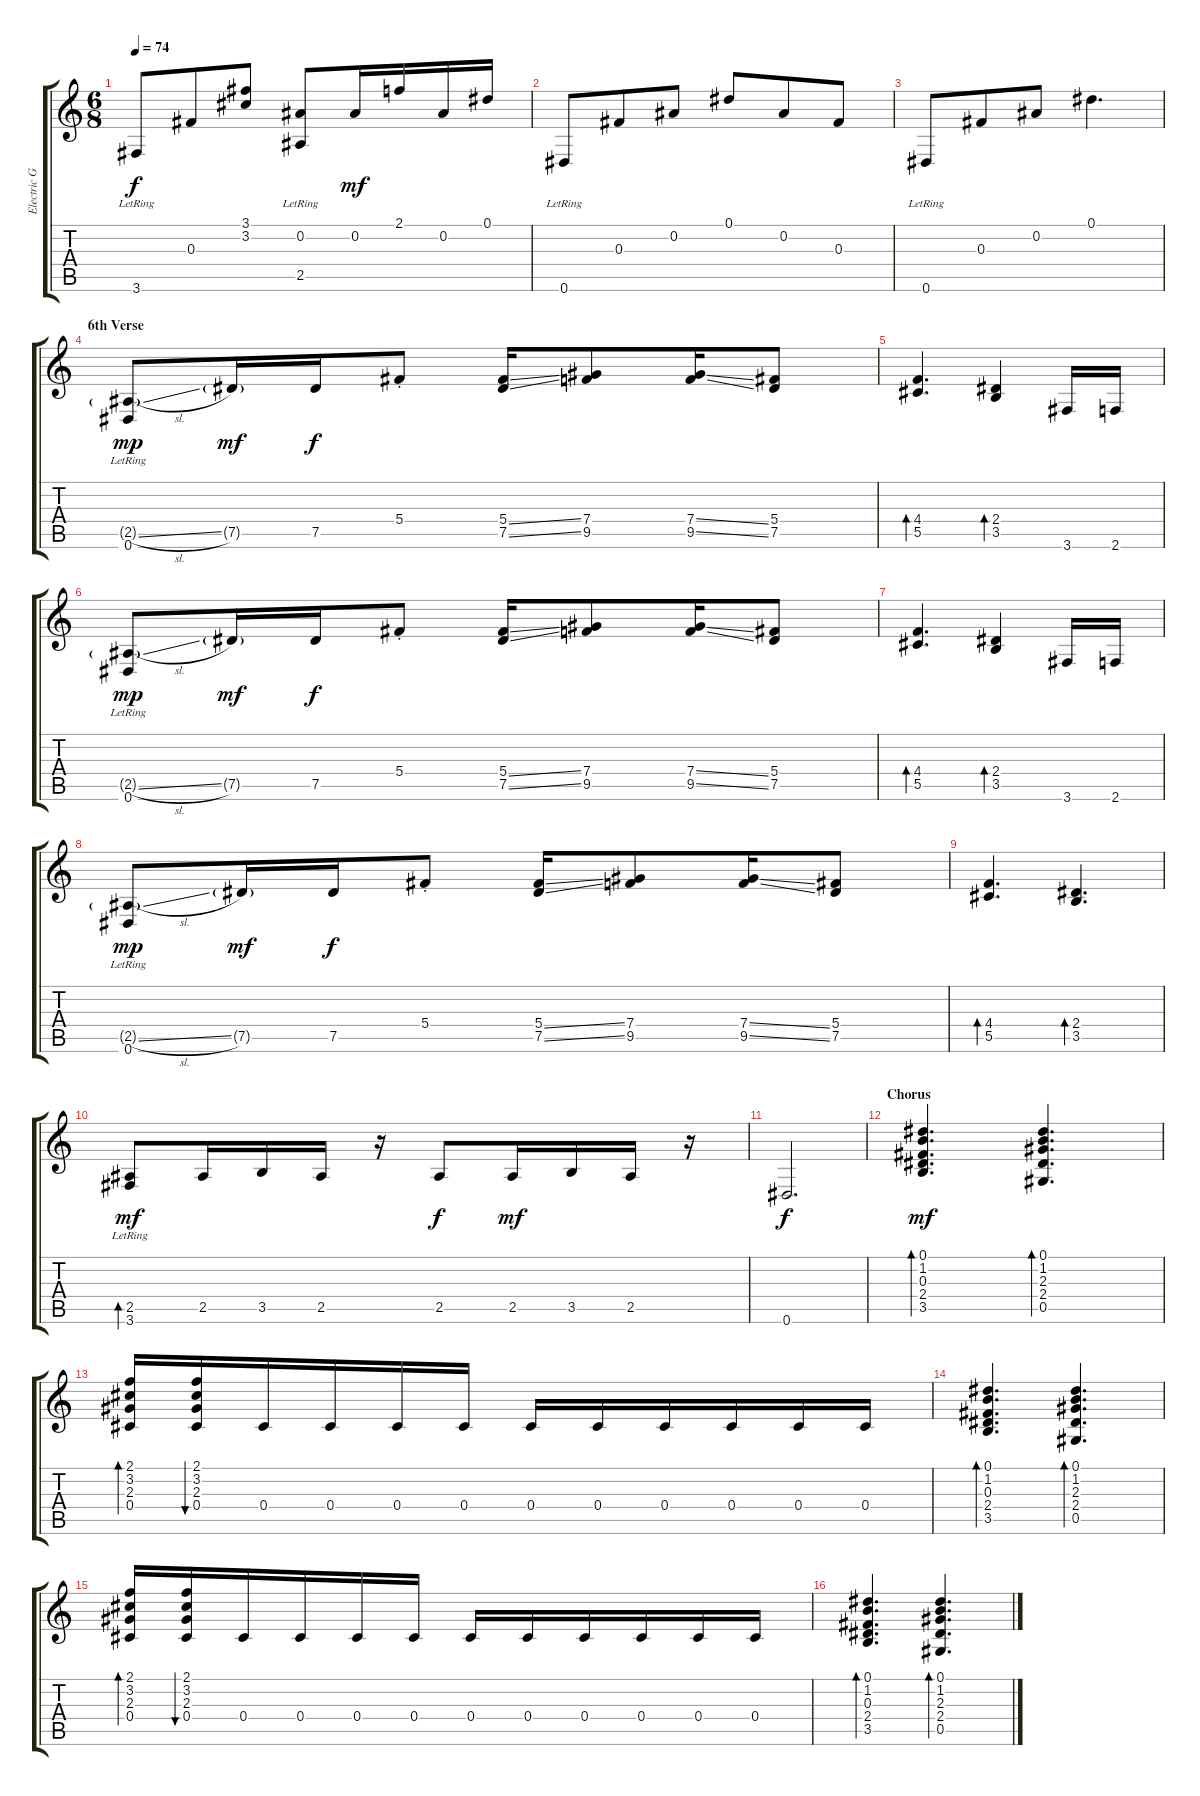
\track ("Electric Guitar (Kirk Hammett)" "Electric G") {instrument electricguitarclean}
\staff {score tabs}
\tuning (Eb4 Bb3 Gb3 Db3 Ab2 Eb2) {hide}
\ts (6 8)
\tempo 74
\clef g2
\ks c
3.6{lr}.8{dy f} 0.3.8 (3.1 3.2).8 (0.2 2.5{lr}).8 0.2.16{dy mf} 2.1.16 0.2.16 0.1.16 |
0.6{lr}.8 0.3.8 0.2.8 0.1.8 0.2.8 0.3.8 |
0.6{lr}.8 0.3.8 0.2.8 0.1.4{d} |
\section ("" "6th Verse")
(2.5{sl g} 0.6{lr}).8{dy mp} 7.5{g}.16{dy mf} 7.5.16{dy f} 5.4{st}.8 (5.4{ss} 7.5{ss}).16 (7.4 9.5).8 (7.4{ss} 9.5{ss}).16 (5.4 7.5).8 |
(4.4 5.5).4{d bd 30} (2.4 3.5).4{bd 30} 3.6.16 2.6.16 |
(2.5{sl g} 0.6{lr}).8{dy mp} 7.5{g}.16{dy mf} 7.5.16{dy f} 5.4{st}.8 (5.4{ss} 7.5{ss}).16 (7.4 9.5).8 (7.4{ss} 9.5{ss}).16 (5.4 7.5).8 |
(4.4 5.5).4{d bd 30} (2.4 3.5).4{bd 30} 3.6.16 2.6.16 |
(2.5{sl g} 0.6{lr}).8{dy mp} 7.5{g}.16{dy mf} 7.5.16{dy f} 5.4{st}.8 (5.4{ss} 7.5{ss}).16 (7.4 9.5).8 (7.4{ss} 9.5{ss}).16 (5.4 7.5).8 |
(4.4 5.5).4{d bd 30} (2.4 3.5).4{d bd 30} |
(2.5 3.6{lr}).8{bd 120 dy mf} 2.5.16 3.5.16 2.5.16 r.16 2.5.8{dy f} 2.5.16{dy mf} 3.5.16 2.5.16 r.16 |
0.6.2{d dy f} |
\section ("" "Chorus")
(0.1 1.2 0.3 2.4 3.5).4{d bd 30 dy mf} (0.1 1.2 2.3 2.4 0.5).4{d bd 30} |
(2.1 3.2 2.3 0.4).16{bd 120} (2.1 3.2 2.3 0.4).16{bu 30} 0.4.16 0.4.16 0.4.16 0.4.16 0.4.16 0.4.16 0.4.16 0.4.16 0.4.16 0.4.16 |
(0.1 1.2 0.3 2.4 3.5).4{d bd 30} (0.1 1.2 2.3 2.4 0.5).4{d bd 30} |
(2.1 3.2 2.3 0.4).16{bd 120} (2.1 3.2 2.3 0.4).16{bu 30} 0.4.16 0.4.16 0.4.16 0.4.16 0.4.16 0.4.16 0.4.16 0.4.16 0.4.16 0.4.16 |
(0.1 1.2 0.3 2.4 3.5).4{d bd 30} (0.1 1.2 2.3 2.4 0.5).4{d bd 30}
